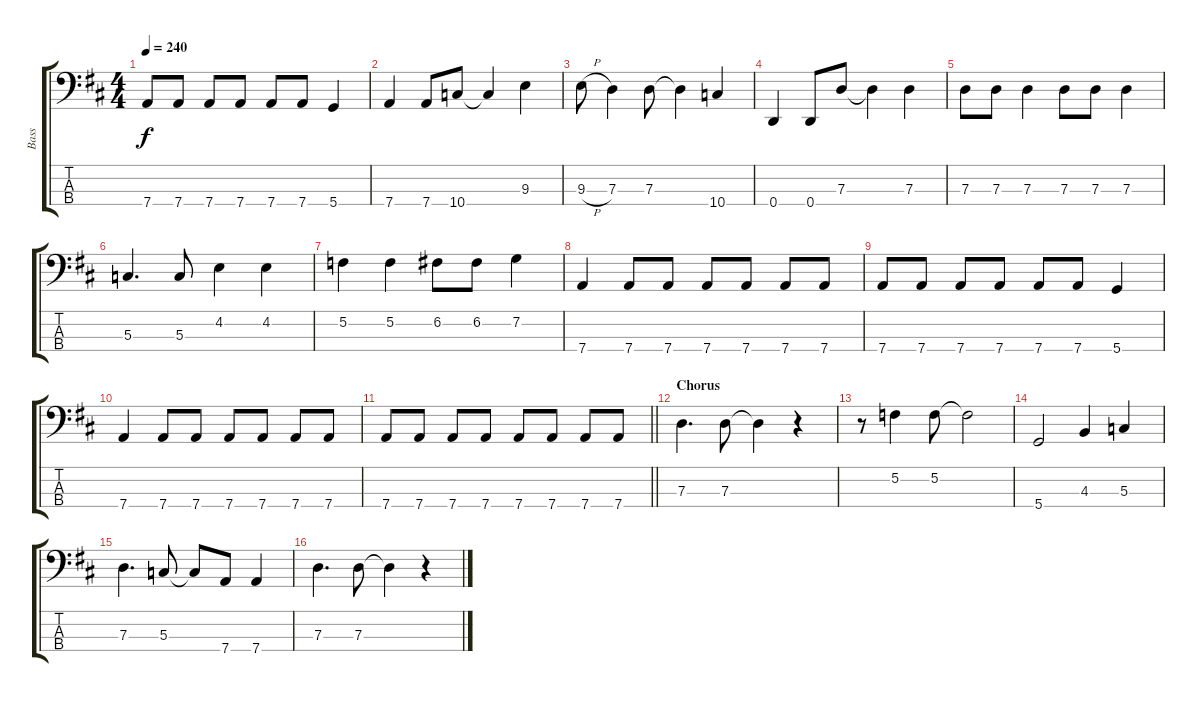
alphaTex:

\track ("Bass" "Bass") {instrument electricbassfinger}
\staff {score tabs}
\tuning (F2 C2 G1 D1) {hide}
\ts (4 4)
\tempo 240
\clef f4
\ks d
7.4.8{dy f} 7.4.8 7.4.8 7.4.8 7.4.8 7.4.8 5.4.4 |
7.4.4 7.4.8 10.4.8 10.4{t}.4 9.3.4 |
9.3{h}.8 7.3.4 7.3.8 7.3{t}.4 10.4.4 |
0.4.4 0.4.8 7.3.8 7.3{t}.4 7.3.4 |
7.3.8 7.3.8 7.3.4 7.3.8 7.3.8 7.3.4 |
5.3.4{d} 5.3.8 4.2.4 4.2.4 |
5.2.4 5.2.4 6.2.8 6.2.8 7.2.4 |
7.4.4 7.4.8 7.4.8 7.4.8 7.4.8 7.4.8 7.4.8 |
7.4.8 7.4.8 7.4.8 7.4.8 7.4.8 7.4.8 5.4.4 |
7.4.4 7.4.8 7.4.8 7.4.8 7.4.8 7.4.8 7.4.8 |
\barLineRight lightlight
7.4.8 7.4.8 7.4.8 7.4.8 7.4.8 7.4.8 7.4.8 7.4.8 |
\section ("" "Chorus")
7.3.4{d} 7.3.8 7.3{t}.4 r.4 |
r.8 5.2.4 5.2.8 5.2{t}.2 |
5.4.2 4.3.4 5.3.4 |
7.3.4{d} 5.3.8 5.3{t}.8 7.4.8 7.4.4 |
7.3.4{d} 7.3.8 7.3{t}.4 r.4
